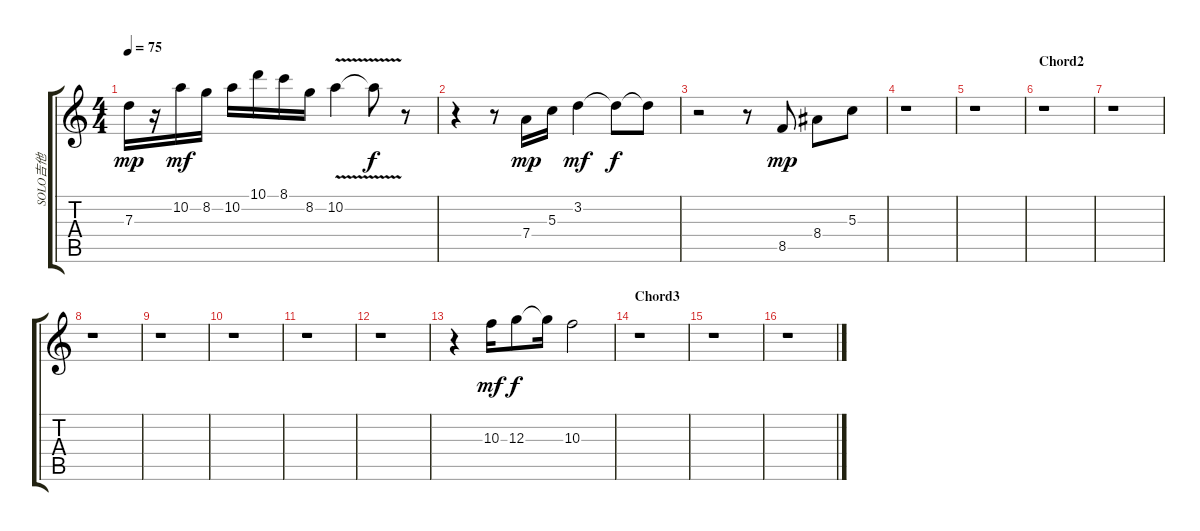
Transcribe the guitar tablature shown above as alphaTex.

\track ("SOLO吉他" "SOLO吉他") {instrument overdrivenguitar}
\staff {score tabs}
\tuning (E4 B3 G3 D3 A2 E2) {hide}
\ts (4 4)
\tempo 75
\clef g2
\ks c
7.3.16{dy mp} r.16 10.2.16{dy mf} 8.2.16 10.2.16 10.1.16 8.1.16 8.2.16 10.2{v}.4 10.2{t}.8{dy f} r.8 |
r.4 r.8 7.4.16{dy mp} 5.3.16 3.2.4{dy mf} 3.2{t}.8{dy f} 3.2{t}.8 |
r.2 r.8 8.5.8{dy mp} 8.4.8 5.3.8 |
r.1 |
r.1 |
\section ("" "Chord2")
r.1 |
r.1 |
r.1 |
r.1 |
r.1 |
r.1 |
r.1 |
r.4 10.3.16{dy mf} 12.3.8{dy f} 12.3{t}.16 10.3.2 |
\section ("" "Chord3")
r.1 |
r.1 |
r.1
